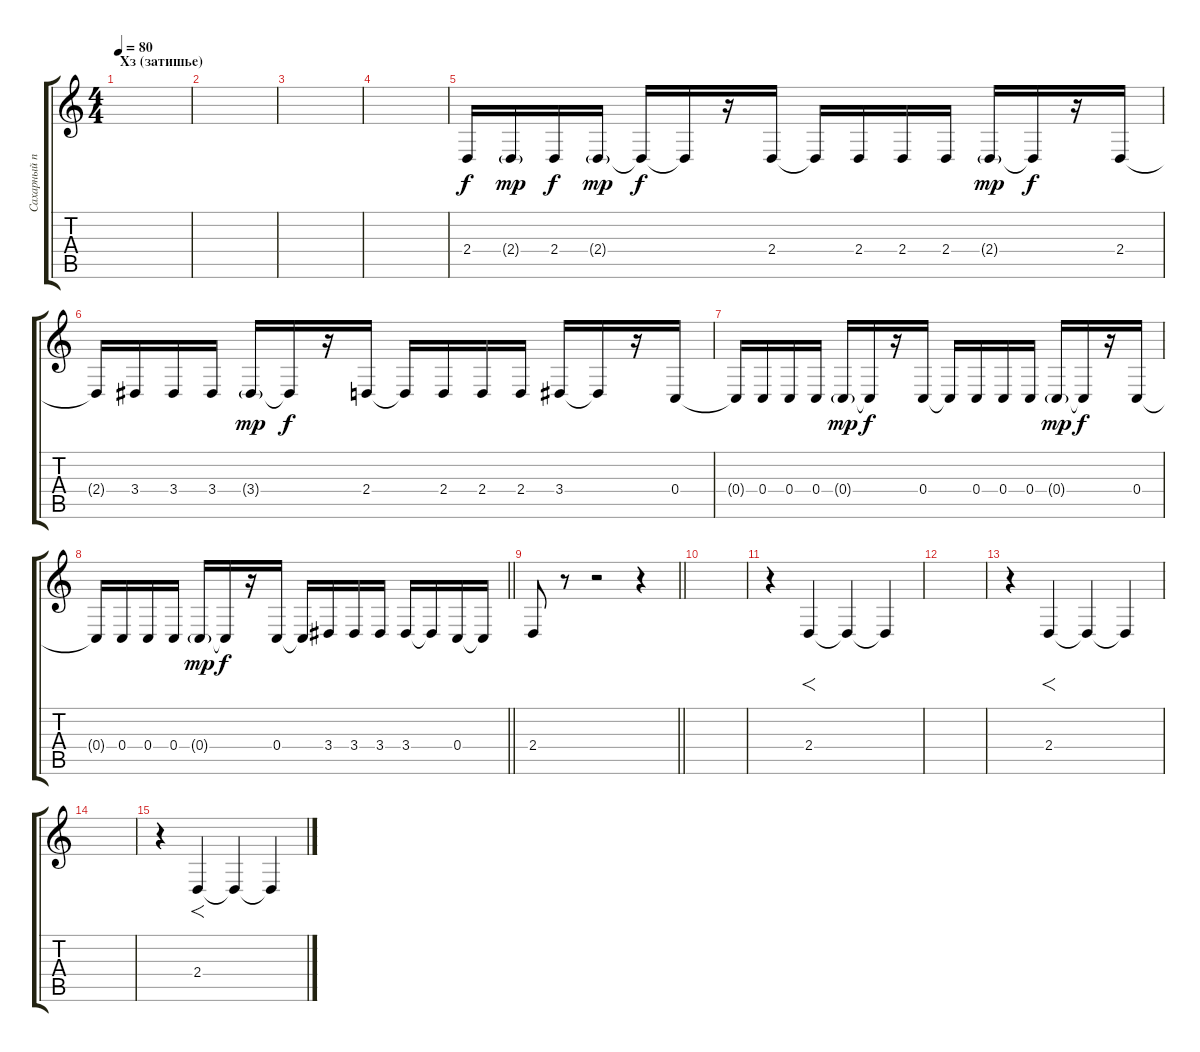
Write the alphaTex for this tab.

\track ("Сахарный песок:)" "Сахарный п") {instrument lead1square}
\staff {score tabs}
\tuning (D4 A3 F3 C3 G2 C2) {hide}
\ts (4 4)
\section ("" "Хз (затишье)")
\tempo 80
\clef g2
\ks c
|
|
|
|
2.4.16{volume 16} 2.4{g}.16{dy mp} 2.4.16{dy f} 2.4{g}.16{dy mp} 2.4{t}.16{dy f} 2.4{t}.16 r.16 2.4.16 2.4{t}.16 2.4.16 2.4.16 2.4.16 2.4{g}.16{dy mp} 2.4{t}.16{dy f} r.16 2.4.16 |
2.4{t}.16{volume 16} 3.4.16 3.4.16 3.4.16 3.4{g}.16{dy mp} 3.4{t}.16{dy f} r.16 2.4.16 2.4{t}.16 2.4.16 2.4.16 2.4.16 3.4.16 3.4{t}.16 r.16 0.4.16 |
0.4{t}.16{volume 16} 0.4.16 0.4.16 0.4.16 0.4{g}.16{dy mp} 0.4{t}.16{dy f} r.16 0.4.16 0.4{t}.16 0.4.16 0.4.16 0.4.16 0.4{g}.16{dy mp} 0.4{t}.16{dy f} r.16 0.4.16 |
\barLineRight lightlight
0.4{t}.16{volume 16} 0.4.16 0.4.16 0.4.16 0.4{g}.16{dy mp} 0.4{t}.16{dy f} r.16 0.4.16 0.4{t}.16 3.4.16 3.4.16 3.4.16 3.4.16 3.4{t}.16 0.4.16 0.4{t}.16 |
\barLineRight lightlight
2.4.8 r.8 r.2 r.4 |
|
r.4 2.4.4{f} 2.4{t}.4 2.4{t}.4 |
|
r.4 2.4.4{f} 2.4{t}.4 2.4{t}.4 |
|
r.4 2.4.4{f} 2.4{t}.4 2.4{t}.4
